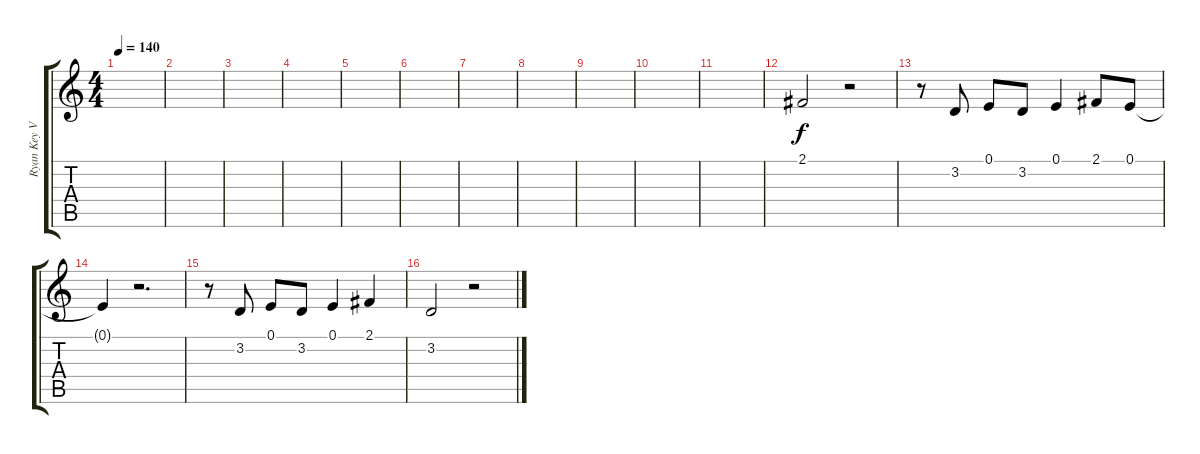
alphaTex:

\track ("Ryan Key Vocals" "Ryan Key V") {instrument lead2sawtooth}
\staff {score tabs}
\tuning (E4 B3 G3 D3 A2 E2) {hide}
\ts (4 4)
\tempo 140
\clef g2
\ks c
|
|
|
|
|
|
|
|
|
|
|
2.1.2 r.2 |
r.8 3.2.8 0.1.8 3.2.8 0.1.4 2.1.8 0.1.8 |
0.1{t}.4 r.2{d} |
r.8 3.2.8 0.1.8 3.2.8 0.1.4 2.1.4 |
3.2.2 r.2
